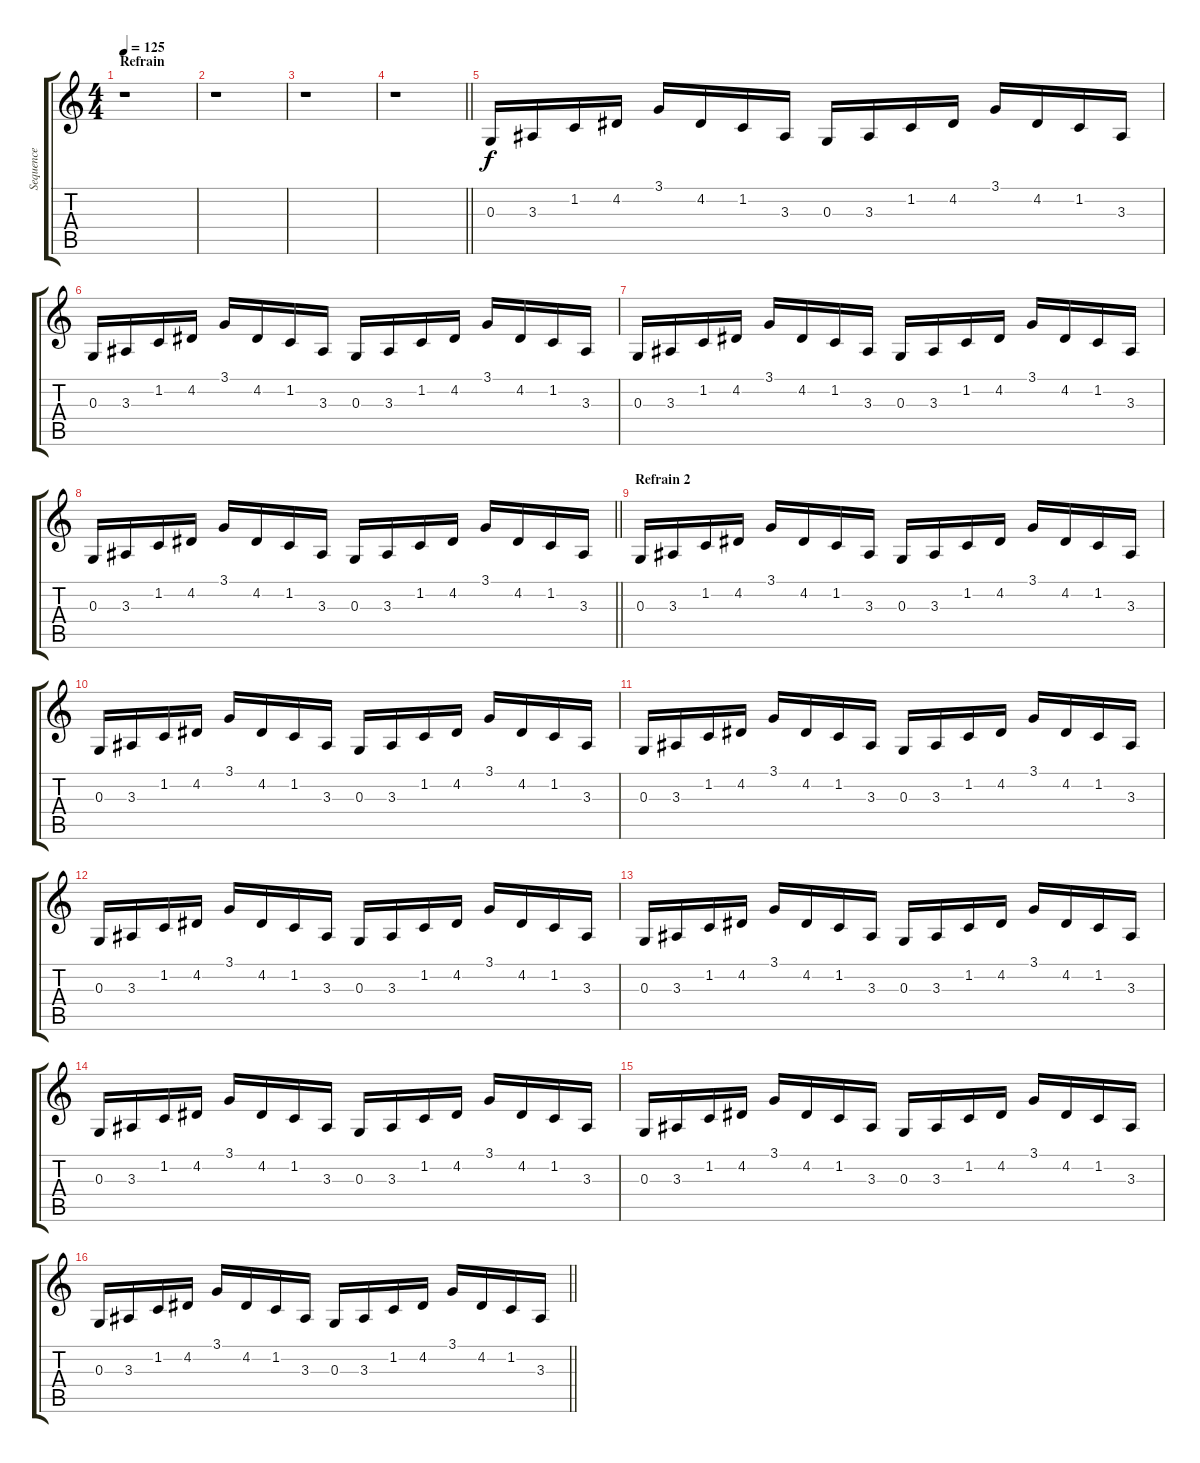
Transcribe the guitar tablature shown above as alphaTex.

\track ("Sequence" "Sequence") {instrument lead1square}
\staff {score tabs}
\tuning (E4 B3 G3 D3 A2 E2) {hide}
\ts (4 4)
\section ("" "Refrain")
\tempo 125
\clef g2
\ks c
r.1{dy f} |
r.1 |
r.1 |
\barLineRight lightlight
r.1 |
0.3.16 3.3.16 1.2.16 4.2.16 3.1.16 4.2.16 1.2.16 3.3.16 0.3.16 3.3.16 1.2.16 4.2.16 3.1.16 4.2.16 1.2.16 3.3.16 |
0.3.16 3.3.16 1.2.16 4.2.16 3.1.16 4.2.16 1.2.16 3.3.16 0.3.16 3.3.16 1.2.16 4.2.16 3.1.16 4.2.16 1.2.16 3.3.16 |
0.3.16 3.3.16 1.2.16 4.2.16 3.1.16 4.2.16 1.2.16 3.3.16 0.3.16 3.3.16 1.2.16 4.2.16 3.1.16 4.2.16 1.2.16 3.3.16 |
\barLineRight lightlight
0.3.16 3.3.16 1.2.16 4.2.16 3.1.16 4.2.16 1.2.16 3.3.16 0.3.16 3.3.16 1.2.16 4.2.16 3.1.16 4.2.16 1.2.16 3.3.16 |
\section ("" "Refrain 2")
0.3.16 3.3.16 1.2.16 4.2.16 3.1.16 4.2.16 1.2.16 3.3.16 0.3.16 3.3.16 1.2.16 4.2.16 3.1.16 4.2.16 1.2.16 3.3.16 |
0.3.16 3.3.16 1.2.16 4.2.16 3.1.16 4.2.16 1.2.16 3.3.16 0.3.16 3.3.16 1.2.16 4.2.16 3.1.16 4.2.16 1.2.16 3.3.16 |
0.3.16 3.3.16 1.2.16 4.2.16 3.1.16 4.2.16 1.2.16 3.3.16 0.3.16 3.3.16 1.2.16 4.2.16 3.1.16 4.2.16 1.2.16 3.3.16 |
0.3.16 3.3.16 1.2.16 4.2.16 3.1.16 4.2.16 1.2.16 3.3.16 0.3.16 3.3.16 1.2.16 4.2.16 3.1.16 4.2.16 1.2.16 3.3.16 |
0.3.16 3.3.16 1.2.16 4.2.16 3.1.16 4.2.16 1.2.16 3.3.16 0.3.16 3.3.16 1.2.16 4.2.16 3.1.16 4.2.16 1.2.16 3.3.16 |
0.3.16 3.3.16 1.2.16 4.2.16 3.1.16 4.2.16 1.2.16 3.3.16 0.3.16 3.3.16 1.2.16 4.2.16 3.1.16 4.2.16 1.2.16 3.3.16 |
0.3.16 3.3.16 1.2.16 4.2.16 3.1.16 4.2.16 1.2.16 3.3.16 0.3.16 3.3.16 1.2.16 4.2.16 3.1.16 4.2.16 1.2.16 3.3.16 |
\barLineRight lightlight
0.3.16 3.3.16 1.2.16 4.2.16 3.1.16 4.2.16 1.2.16 3.3.16 0.3.16 3.3.16 1.2.16 4.2.16 3.1.16 4.2.16 1.2.16 3.3.16
